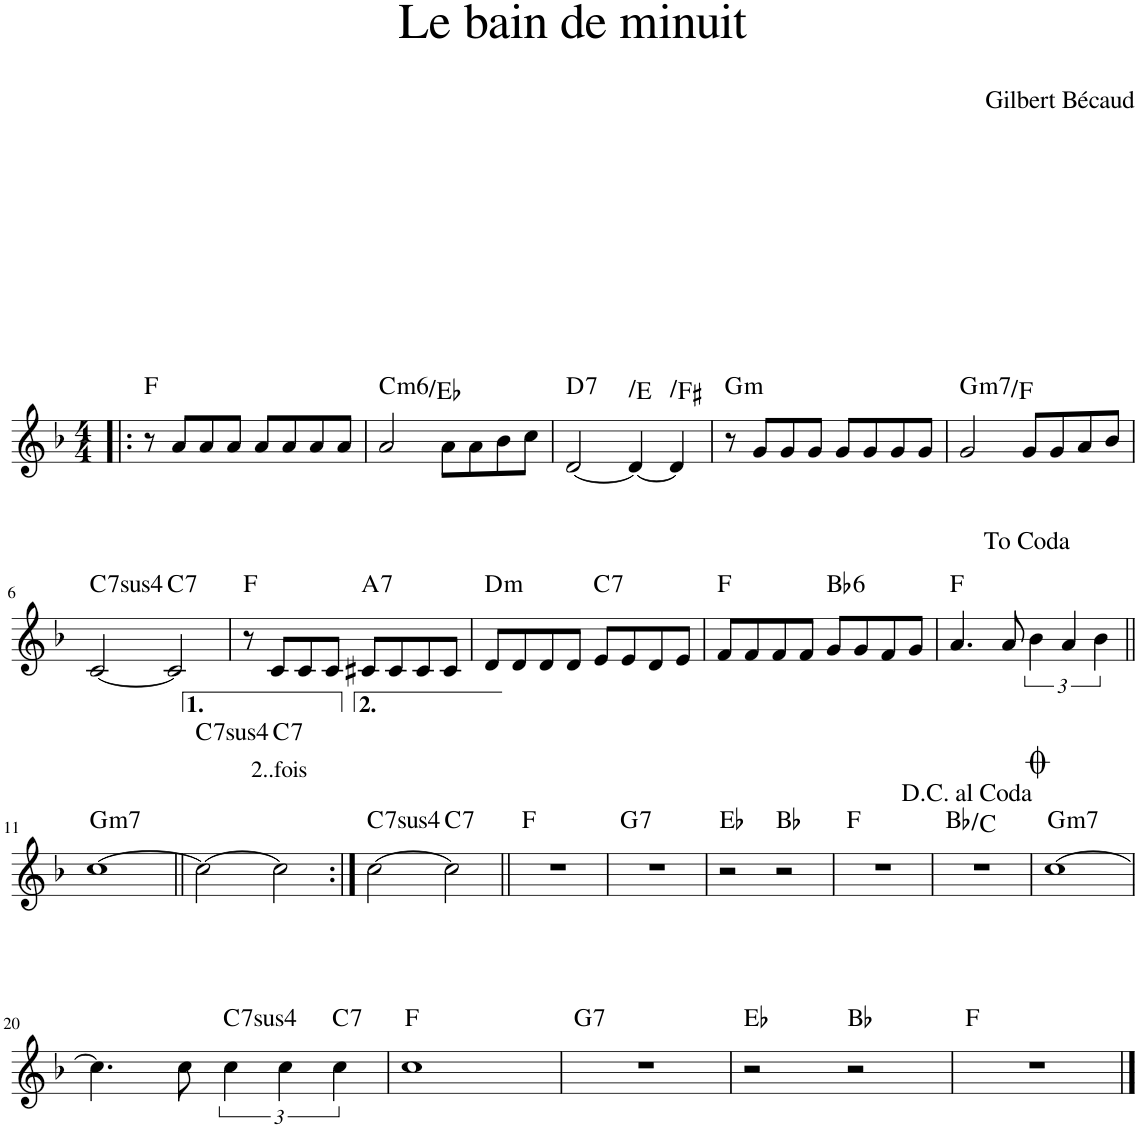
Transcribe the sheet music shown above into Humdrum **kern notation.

**kern	**text	**harte
*part1	*part1	*part1
*staff1	*staff1	*
*I"Piano	*	*
*I'Pno.	*	*
*clefG2	*	*
*k[b-]	*	*
*M4/4	*	*
=1!|:	=1!|:	=1!|:
8r	.	F:maj
8a/L	.	.
8a/	.	.
8a/J	.	.
8a/L	.	.
8a/	.	.
8a/	.	.
8a/J	.	.
=2	=2	=2
!	!	!LO:H:kt=m6
2a/	.	C:min6/b3
8a\L	.	.
8a\	.	.
8b-\	.	.
8cc\J	.	.
=3	=3	=3
!	!	!LO:H:kt=7
[2d/	.	D:7
!	!	!LO:H:kt=N.C.
4d/_	.	N
!	!	!LO:H:kt=N.C.
4d/]	.	N
=4	=4	=4
!	!	!LO:H:kt=m
8r	.	G:min
8g/L	.	.
8g/	.	.
8g/J	.	.
8g/L	.	.
8g/	.	.
8g/	.	.
8g/J	.	.
=5	=5	=5
!	!	!LO:H:kt=m7
2g/	.	G:min7/b7
8g/L	.	.
8g/	.	.
8a/	.	.
8b-/J	.	.
!!LO:LB:g=z
=6	=6	=6
!	!	!LO:H:kt=74
[2c/	.	C:sus4(7)
!	!	!LO:H:kt=7
2c/]	.	C:7
=7	=7	=7
8r	.	F:maj
8c/L	.	.
8c/	.	.
8c/J	.	.
!	!	!LO:H:kt=7
8c#X/L	.	A:7
8c#/	.	.
8c#/	.	.
8c#/J	.	.
=8	=8	=8
!	!	!LO:H:kt=m
8d/L	.	D:min
8d/	.	.
8d/	.	.
8d/J	.	.
!	!	!LO:H:kt=7
8e/L	.	C:7
8e/	.	.
8d/	.	.
8e/J	.	.
=9	=9	=9
8f/L	.	F:maj
8f/	.	.
8f/	.	.
8f/J	.	.
!	!	!LO:H:kt=6
8g/L	.	Bb:maj6
8g/	.	.
8f/	.	.
8g/J	.	.
=10	=10	=10
4.a/	.	F:maj
8a/	.	.
6b-\	.	.
6a/	.	.
6b-\	.	.
!!LO:LB:g=z
=11||	=11||	=11||
!	!	!LO:H:kt=m7
[1cc	.	G:min7
=12||	=12||	=12||
!	!	!LO:H:kt=74
2cc\_	.	C:sus4(7)
!	!LO:LY:a	!LO:H:kt=7
2cc\]	2..fois	C:7
=13:|!	=13:|!	=13:|!
!	!	!LO:H:kt=74
[2cc\	.	C:sus4(7)
!	!	!LO:H:kt=7
2cc\]	.	C:7
=14||	=14||	=14||
1r	.	F:maj
=15	=15	=15
!	!	!LO:H:kt=7
1r	.	G:7
=16	=16	=16
2r	.	Eb:maj
2r	.	Bb:maj
=17	=17	=17
1r	.	F:maj
=18	=18	=18
1r	.	Bb:maj/2
=19	=19	=19
!	!	!LO:H:kt=m7
[1cc	.	G:min7
!!LO:LB:g=z
=20	=20	=20
4.cc\]	.	.
8cc\	.	.
!	!	!LO:H:kt=74
6cc\	.	C:sus4(7)
6cc\	.	.
!	!	!LO:H:kt=7
6cc\	.	C:7
=21	=21	=21
1cc	.	F:maj
=22	=22	=22
!	!	!LO:H:kt=7
1r	.	G:7
=23	=23	=23
2r	.	Eb:maj
2r	.	Bb:maj
=24	=24	=24
1r	.	F:maj
==	==	==
*-	*-	*-
